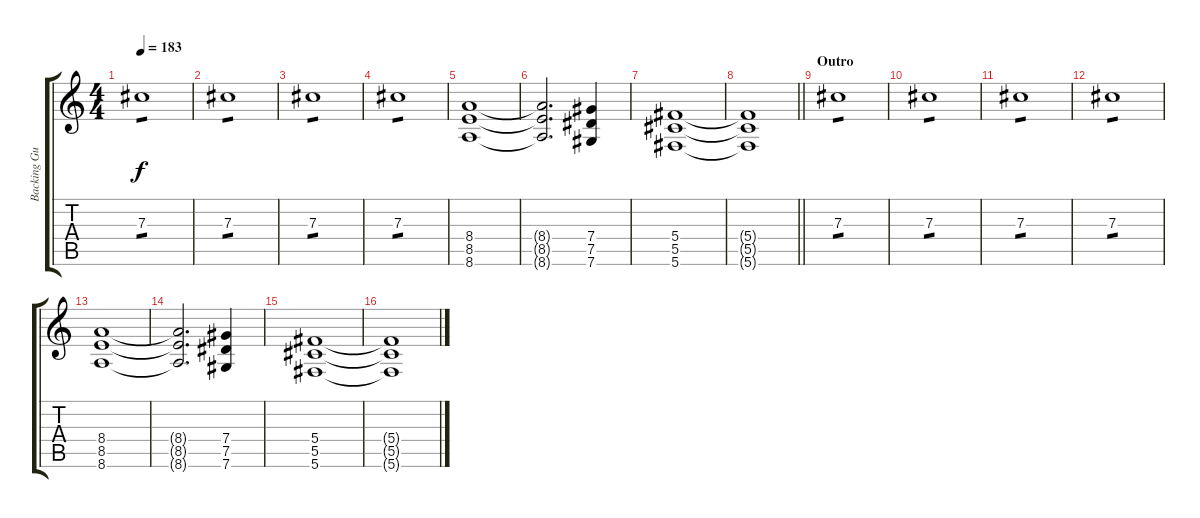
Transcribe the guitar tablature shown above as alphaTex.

\track ("Backing Guitar" "Backing Gu") {instrument distortionguitar}
\staff {score tabs}
\tuning (Eb4 Bb3 Gb3 Db3 Ab2 Db2) {hide}
\ts (4 4)
\tempo 183
\clef g2
\ks c
7.3.1{tp 1 dy f} |
7.3.1{tp 1} |
7.3.1{tp 1} |
7.3.1{tp 1} |
(8.4 8.5 8.6).1 |
(8.4{t} 8.5{t} 8.6{t}).2{d} (7.4 7.5 7.6).4 |
(5.4 5.5 5.6).1 |
\barLineRight lightlight
(5.4{t} 5.5{t} 5.6{t}).1 |
\section ("" "Outro")
7.3.1{tp 1} |
7.3.1{tp 1} |
7.3.1{tp 1} |
7.3.1{tp 1} |
(8.4 8.5 8.6).1 |
(8.4{t} 8.5{t} 8.6{t}).2{d} (7.4 7.5 7.6).4 |
(5.4 5.5 5.6).1 |
(5.4{t} 5.5{t} 5.6{t}).1
